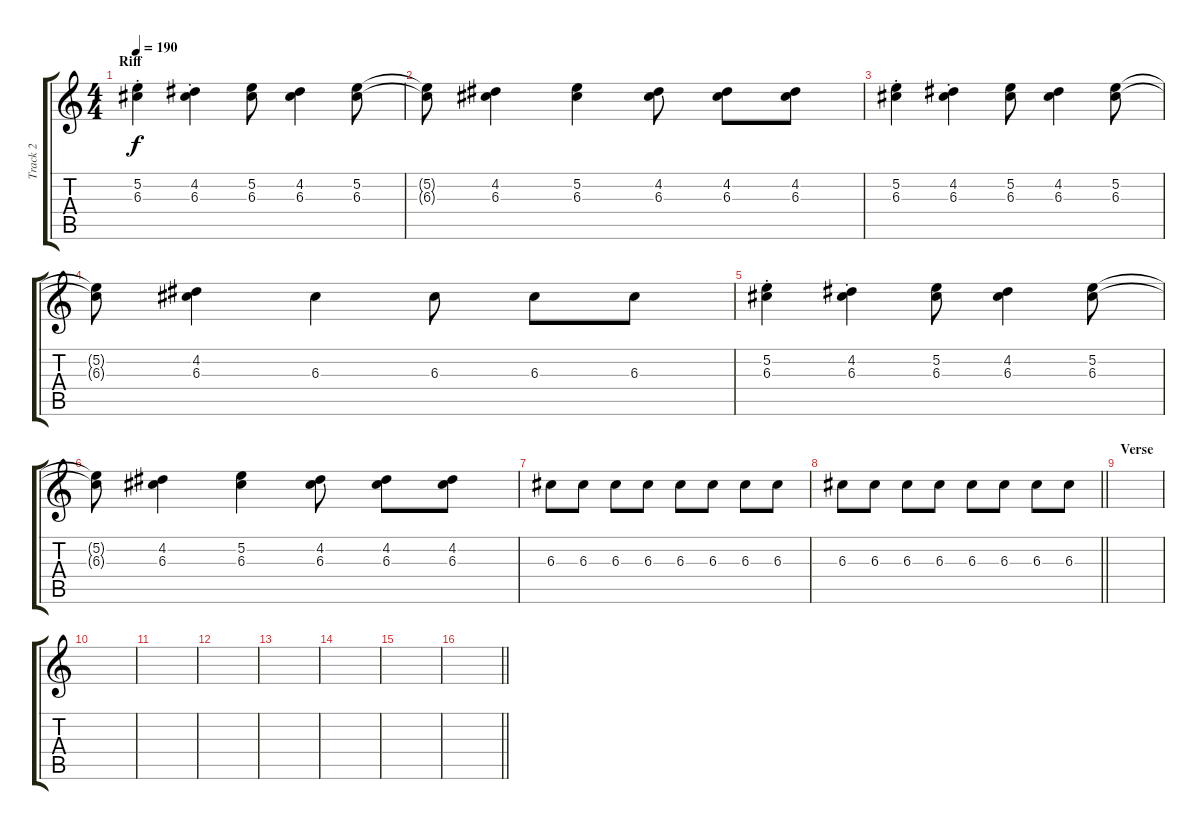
\track ("Track 2" "Track 2") {instrument overdrivenguitar}
\staff {score tabs}
\tuning (E4 B3 G3 D3 A2 E2) {hide}
\ts (4 4)
\section ("" "Riff")
\tempo 190
\clef g2
\ks c
(5.2 6.3{st}).4{dy f instrument overdrivenguitar} (4.2 6.3{st}).4 (5.2 6.3).8 (4.2 6.3).4 (5.2 6.3).8 |
(5.2{t} 6.3{t}).8 (4.2 6.3).4 (5.2 6.3).4 (4.2 6.3).8 (4.2 6.3).8 (4.2 6.3).8 |
(5.2 6.3{st}).4 (4.2 6.3{st}).4 (5.2 6.3).8 (4.2 6.3).4 (5.2 6.3).8 |
(5.2{t} 6.3{t}).8 (4.2 6.3).4 6.3.4 6.3.8 6.3.8 6.3.8 |
(5.2 6.3{st}).4 (4.2 6.3{st}).4 (5.2 6.3).8 (4.2 6.3).4 (5.2 6.3).8 |
(5.2{t} 6.3{t}).8 (4.2 6.3).4 (5.2 6.3).4 (4.2 6.3).8 (4.2 6.3).8 (4.2 6.3).8 |
6.3.8 6.3.8 6.3.8 6.3.8 6.3.8 6.3.8 6.3.8 6.3.8 |
\barLineRight lightlight
6.3.8 6.3.8 6.3.8 6.3.8 6.3.8 6.3.8 6.3.8 6.3.8 |
\section ("" "Verse")
|
|
|
|
|
|
|
\barLineRight lightlight
